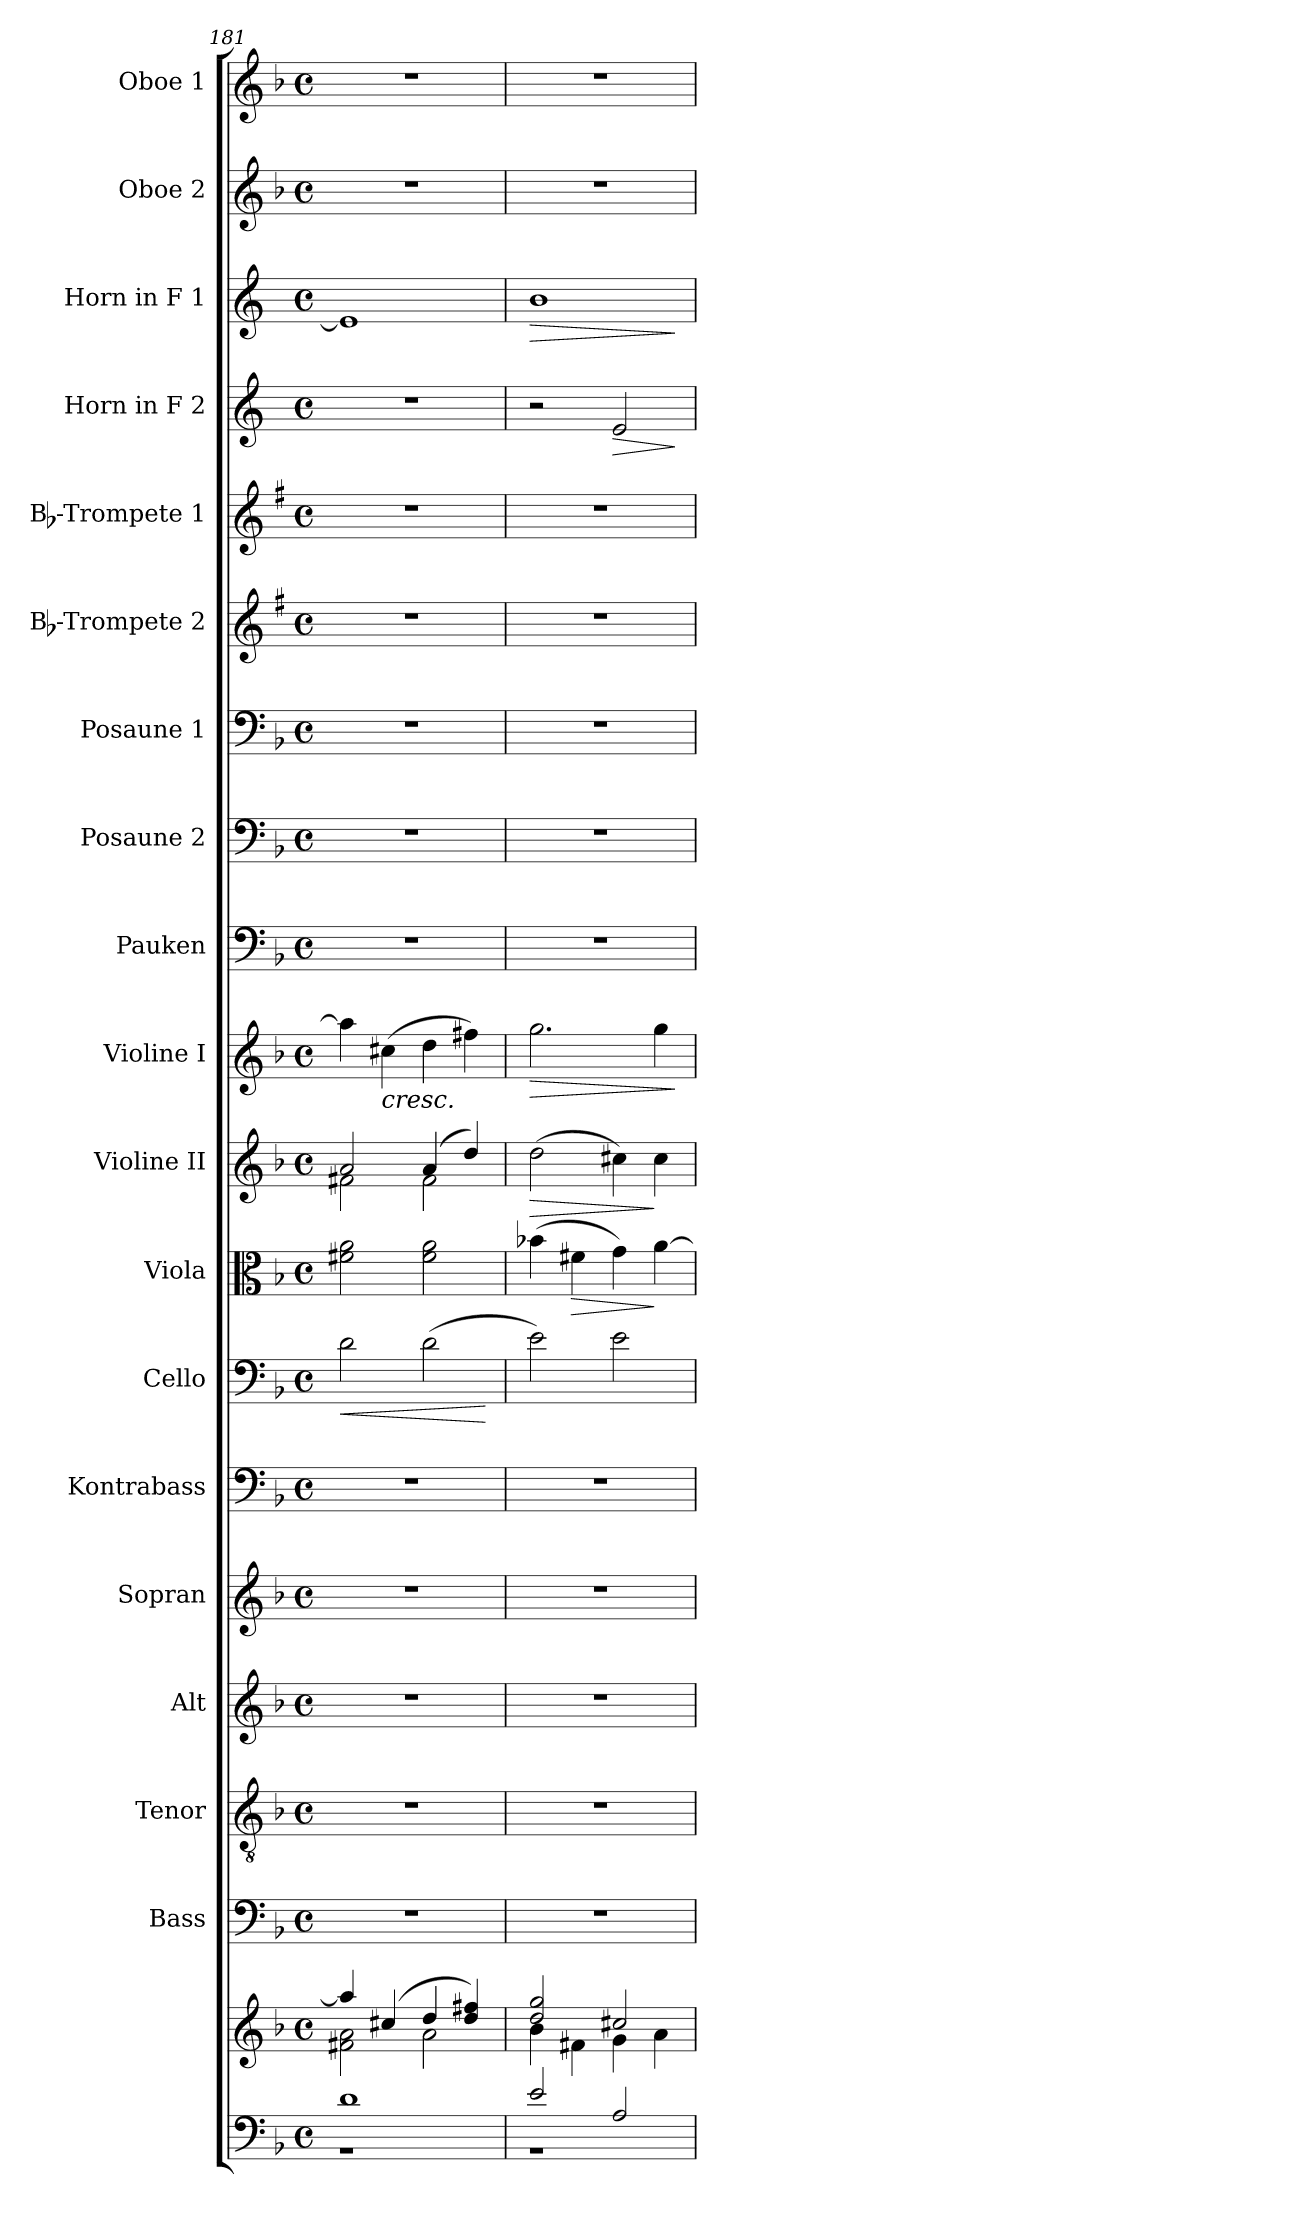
**kern	**kern	**kern	**kern	**kern	**kern	**kern	**kern	**dynam	**kern	**dynam	**kern	**dynam	**kern	**dynam	**kern	**kern	**kern	**kern	**kern	**kern	**dynam	**kern	**dynam	**kern	**kern
*part19	*part19	*part18	*part17	*part16	*part15	*part14	*part13	*part13	*part12	*part12	*part11	*part11	*part10	*part10	*part9	*part8	*part7	*part6	*part5	*part4	*part4	*part3	*part3	*part2	*part1
*staff20	*staff19	*staff18	*staff17	*staff16	*staff15	*staff14	*staff13	*staff13	*staff12	*staff12	*staff11	*staff11	*staff10	*staff10	*staff9	*staff8	*staff7	*staff6	*staff5	*staff4	*staff4	*staff3	*staff3	*staff2	*staff1
*	*	*I"Bass	*I"Tenor	*I"Alt	*I"Sopran	*I"Kontrabass	*I"Cello	*	*I"Viola	*	*I"Violine II	*	*I"Violine I	*	*I"Pauken	*I"Posaune 2	*I"Posaune 1	*I"Bb-Trompete 2	*I"Bb-Trompete 1	*I"Horn in F 2	*	*I"Horn in F 1	*	*I"Oboe 2	*I"Oboe 1
*	*	*I'B.	*I'T.	*I'A.	*I'S.	*I'Kb.	*	*	*I'Vla.	*	*I'Vl. II	*	*I'Vl. I	*	*I'Pk.	*I'Pos. 2	*I'Pos. 1	*I'Bb Trp. 2	*I'Bb Trp. 1	*	*	*	*	*I'Ob. 2	*I'Ob. 1
!!LO:PB:g=z
*clefF4	*clefG2	*clefF4	*clefGv2	*clefG2	*clefG2	*clefF4	*clefF4	*	*clefC3	*	*clefG2	*	*clefG2	*	*clefF4	*clefF4	*clefF4	*clefG2	*clefG2	*clefG2	*	*clefG2	*	*clefG2	*clefG2
*	*	*	*	*	*	*ITrd7c12	*	*	*	*	*	*	*	*	*	*	*	*ITrd1c2	*ITrd1c2	*ITrd4c7	*	*ITrd4c7	*	*	*
*k[b-]	*k[b-]	*k[b-]	*k[b-]	*k[b-]	*k[b-]	*k[b-]	*k[b-]	*	*k[b-]	*	*k[b-]	*	*k[b-]	*	*k[b-]	*k[b-]	*k[b-]	*k[b-]	*k[b-]	*k[b-]	*	*k[b-]	*	*k[b-]	*k[b-]
*F:	*F:	*F:	*F:	*F:	*F:	*F:	*F:	*	*F:	*	*F:	*	*F:	*	*F:	*F:	*F:	*F:	*F:	*F:	*	*F:	*	*F:	*F:
*M4/4	*M4/4	*M4/4	*M4/4	*M4/4	*M4/4	*M4/4	*M4/4	*	*M4/4	*	*M4/4	*	*M4/4	*	*M4/4	*M4/4	*M4/4	*M4/4	*M4/4	*M4/4	*	*M4/4	*	*M4/4	*M4/4
*met(c)	*met(c)	*met(c)	*met(c)	*met(c)	*met(c)	*met(c)	*met(c)	*	*met(c)	*	*met(c)	*	*met(c)	*	*met(c)	*met(c)	*met(c)	*met(c)	*met(c)	*met(c)	*	*met(c)	*	*met(c)	*met(c)
=181	=181	=181	=181	=181	=181	=181	=181	=181	=181	=181	=181	=181	=181	=181	=181	=181	=181	=181	=181	=181	=181	=181	=181	=181	=181
*^	*^	*	*	*	*	*	*	*	*	*	*	*	*	*	*	*	*	*	*	*	*	*	*	*	*
!	!	!	!	!	!	!	!	!	!	!LO:HP:b	!	!	!	!	!	!	!	!	!	!	!	!	!	!	!	!	!
*	*	*	*	*	*	*	*	*	*	*	*	*	*^	*	*	*	*	*	*	*	*	*	*	*	*	*	*
1d	1rBB	4aa/]	2f#X\ 2a\	1r	1r	1r	1r	1r	2d\	<	2f#X\ 2a\	.	2a/	2f#X\	.	4aa\]	.	1r	1r	1r	1r	1r	1r	.	1A]	.	1r	1r
!	!	!	!	!	!	!	!	!	!	!	!	!	!	!	!	!	!LO:HP:b	!	!	!	!	!	!	!	!	!	!	!
.	.	(4cc#X/	.	.	.	.	.	.	.	.	.	.	.	.	.	(>4cc#X\	<	.	.	.	.	.	.	.	.	.	.	.
.	.	4dd/	2a\	.	.	.	.	.	(>2d\	.	2f#\ 2a\	.	(4a/	2f#\	.	4dd\	.	.	.	.	.	.	.	.	.	.	.	.
.	.	4dd/ 4ff#X/)	.	.	.	.	.	.	.	.	.	.	4dd/)	.	.	4ff#X\)	.	.	.	.	.	.	.	.	.	.	.	.
*v	*v	*	*	*	*	*	*	*	*	*	*	*	*v	*v	*	*	*	*	*	*	*	*	*	*	*	*	*	*
*	*v	*v	*	*	*	*	*	*	*	*	*	*	*	*	*	*	*	*	*	*	*	*	*	*	*	*
.	.	.	.	.	.	.	.	[	.	.	.	.	.	.	.	.	.	.	.	.	.	.	.	.	.
=182	=182	=182	=182	=182	=182	=182	=182	=182	=182	=182	=182	=182	=182	=182	=182	=182	=182	=182	=182	=182	=182	=182	=182	=182	=182
*^	*^	*	*	*	*	*	*	*	*	*	*	*	*	*	*	*	*	*	*	*	*	*	*	*	*
!	!	!	!	!	!	!	!	!	!	!	!	!	!	!LO:HP:b	!	!LO:HP:b	!	!	!	!	!	!	!	!	!LO:HP:b	!	!
2e/	1rBB	2dd/ 2gg/	4b-\	1r	1r	1r	1r	1r	2e\)	.	(>4b-X\	.	(>2dd\	>	2.gg\	>	1r	1r	1r	1r	1r	2r	.	1e	>	1r	1r
!	!	!	!	!	!	!	!	!	!	!	!	!LO:HP:b	!	!	!	!	!	!	!	!	!	!	!	!	!	!	!
.	.	.	4f#X\	.	.	.	.	.	.	.	4f#X\	>	.	.	.	.	.	.	.	.	.	.	.	.	.	.	.
!	!	!	!	!	!	!	!	!	!	!	!	!	!	!	!	!	!	!	!	!	!	!	!LO:HP:b	!	!	!	!
2A/	.	2cc#X/	4g\	.	.	.	.	.	2e\	.	4g\)	.	4cc#X\)	.	.	.	.	.	.	.	.	2A/	>	.	.	.	.
.	.	.	4a\	.	.	.	.	.	.	.	[4a\	]	4cc#\	]	4gg\	[	.	.	.	.	.	.	.	.	.	.	.
*v	*v	*	*	*	*	*	*	*	*	*	*	*	*	*	*	*	*	*	*	*	*	*	*	*	*	*	*
*	*v	*v	*	*	*	*	*	*	*	*	*	*	*	*	*	*	*	*	*	*	*	*	*	*	*	*
.	.	.	.	.	.	.	.	.	.	.	.	.	.	]	.	.	.	.	.	.	]	.	]	.	.
=	=	=	=	=	=	=	=	=	=	=	=	=	=	=	=	=	=	=	=	=	=	=	=	=	=
*-	*-	*-	*-	*-	*-	*-	*-	*-	*-	*-	*-	*-	*-	*-	*-	*-	*-	*-	*-	*-	*-	*-	*-	*-	*-
